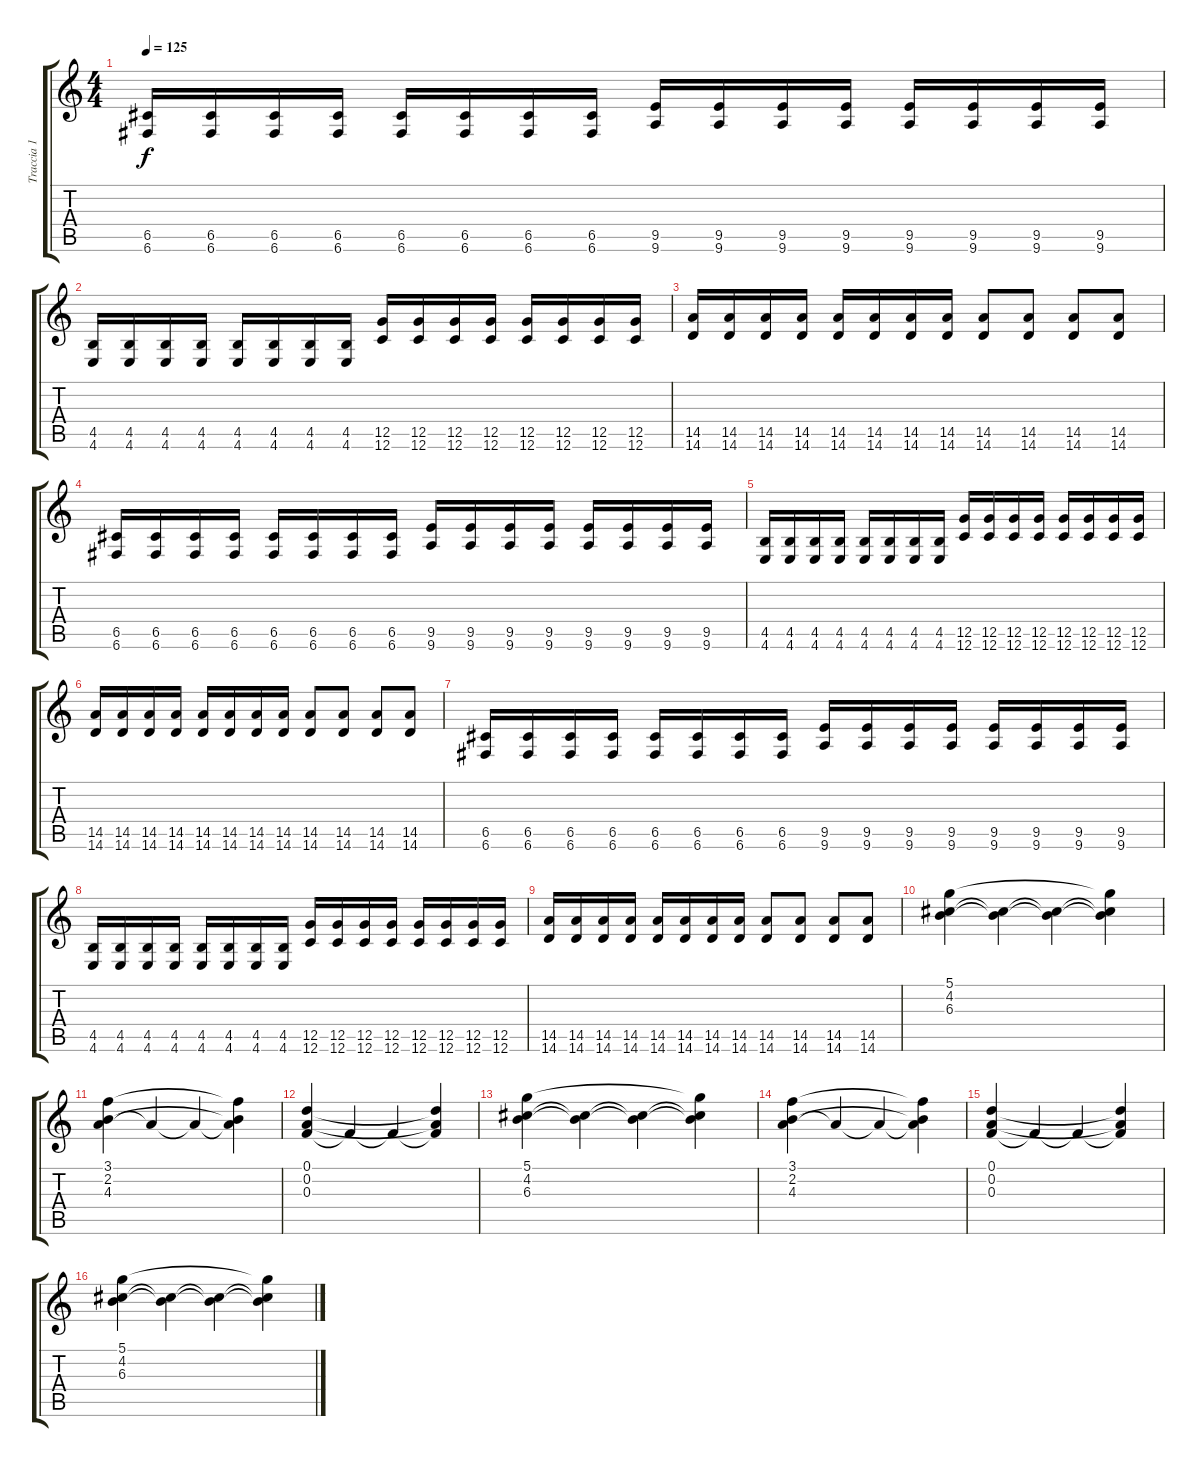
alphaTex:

\track ("Traccia 1" "Traccia 1") {instrument overdrivenguitar}
\staff {score tabs}
\tuning (D4 A3 F3 C3 G2 C2) {hide}
\ts (4 4)
\tempo 125
\clef g2
\ks c
(6.5 6.6).16{dy f} (6.5 6.6).16 (6.5 6.6).16 (6.5 6.6).16 (6.5 6.6).16 (6.5 6.6).16 (6.5 6.6).16 (6.5 6.6).16 (9.5 9.6).16 (9.5 9.6).16 (9.5 9.6).16 (9.5 9.6).16 (9.5 9.6).16 (9.5 9.6).16 (9.5 9.6).16 (9.5 9.6).16 |
(4.5 4.6).16 (4.5 4.6).16 (4.5 4.6).16 (4.5 4.6).16 (4.5 4.6).16 (4.5 4.6).16 (4.5 4.6).16 (4.5 4.6).16 (12.5 12.6).16 (12.5 12.6).16 (12.5 12.6).16 (12.5 12.6).16 (12.5 12.6).16 (12.5 12.6).16 (12.5 12.6).16 (12.5 12.6).16 |
(14.5 14.6).16 (14.5 14.6).16 (14.5 14.6).16 (14.5 14.6).16 (14.5 14.6).16 (14.5 14.6).16 (14.5 14.6).16 (14.5 14.6).16 (14.5 14.6).8 (14.5 14.6).8 (14.5 14.6).8 (14.5 14.6).8 |
(6.5 6.6).16 (6.5 6.6).16 (6.5 6.6).16 (6.5 6.6).16 (6.5 6.6).16 (6.5 6.6).16 (6.5 6.6).16 (6.5 6.6).16 (9.5 9.6).16 (9.5 9.6).16 (9.5 9.6).16 (9.5 9.6).16 (9.5 9.6).16 (9.5 9.6).16 (9.5 9.6).16 (9.5 9.6).16 |
(4.5 4.6).16 (4.5 4.6).16 (4.5 4.6).16 (4.5 4.6).16 (4.5 4.6).16 (4.5 4.6).16 (4.5 4.6).16 (4.5 4.6).16 (12.5 12.6).16 (12.5 12.6).16 (12.5 12.6).16 (12.5 12.6).16 (12.5 12.6).16 (12.5 12.6).16 (12.5 12.6).16 (12.5 12.6).16 |
(14.5 14.6).16 (14.5 14.6).16 (14.5 14.6).16 (14.5 14.6).16 (14.5 14.6).16 (14.5 14.6).16 (14.5 14.6).16 (14.5 14.6).16 (14.5 14.6).8 (14.5 14.6).8 (14.5 14.6).8 (14.5 14.6).8 |
(6.5 6.6).16 (6.5 6.6).16 (6.5 6.6).16 (6.5 6.6).16 (6.5 6.6).16 (6.5 6.6).16 (6.5 6.6).16 (6.5 6.6).16 (9.5 9.6).16 (9.5 9.6).16 (9.5 9.6).16 (9.5 9.6).16 (9.5 9.6).16 (9.5 9.6).16 (9.5 9.6).16 (9.5 9.6).16 |
(4.5 4.6).16 (4.5 4.6).16 (4.5 4.6).16 (4.5 4.6).16 (4.5 4.6).16 (4.5 4.6).16 (4.5 4.6).16 (4.5 4.6).16 (12.5 12.6).16 (12.5 12.6).16 (12.5 12.6).16 (12.5 12.6).16 (12.5 12.6).16 (12.5 12.6).16 (12.5 12.6).16 (12.5 12.6).16 |
(14.5 14.6).16 (14.5 14.6).16 (14.5 14.6).16 (14.5 14.6).16 (14.5 14.6).16 (14.5 14.6).16 (14.5 14.6).16 (14.5 14.6).16 (14.5 14.6).8 (14.5 14.6).8 (14.5 14.6).8 (14.5 14.6).8 |
(5.1 4.2 6.3).4{instrument electricguitarclean} (4.2{t} 6.3{t}).4 (4.2{t} 6.3{t}).4 (5.1{t} 4.2{t} 6.3{t}).4 |
(3.1 2.2 4.3).4 4.3{t}.4 4.3{t}.4 (3.1{t} 2.2{t} 4.3{t}).4 |
(0.1 0.2 0.3).4 0.3{t}.4 0.3{t}.4 (0.1{t} 0.2{t} 0.3{t}).4 |
(5.1 4.2 6.3).4{instrument electricguitarclean} (4.2{t} 6.3{t}).4 (4.2{t} 6.3{t}).4 (5.1{t} 4.2{t} 6.3{t}).4 |
(3.1 2.2 4.3).4 4.3{t}.4 4.3{t}.4 (3.1{t} 2.2{t} 4.3{t}).4 |
(0.1 0.2 0.3).4 0.3{t}.4 0.3{t}.4 (0.1{t} 0.2{t} 0.3{t}).4 |
(5.1 4.2 6.3).4{instrument electricguitarclean} (4.2{t} 6.3{t}).4 (4.2{t} 6.3{t}).4 (5.1{t} 4.2{t} 6.3{t}).4
